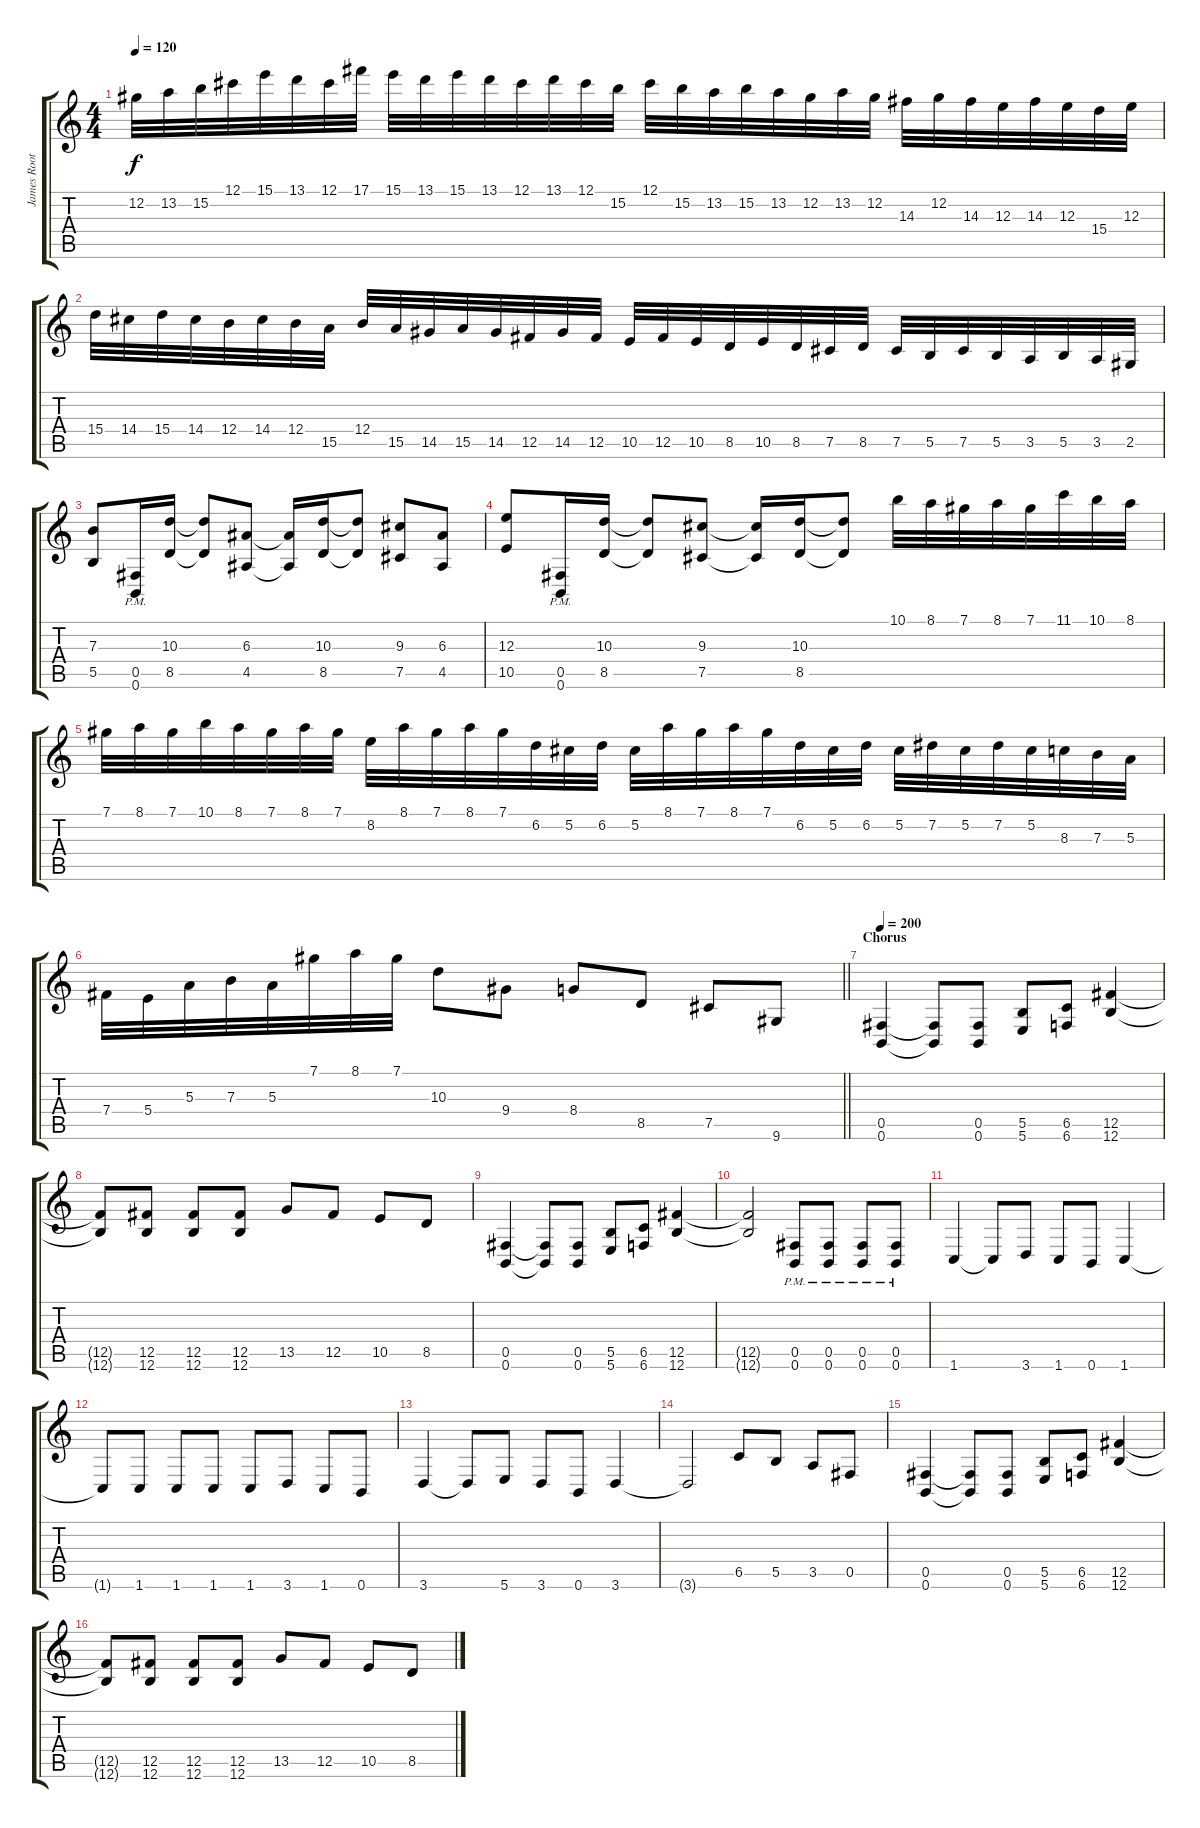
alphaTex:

\track ("James Root" "James Root") {instrument distortionguitar}
\staff {score tabs}
\tuning (Db4 Ab3 E3 B2 Gb2 B1) {hide}
\ts (4 4)
\tempo 120
\clef g2
\ks c
12.2.32{dy f} 13.2.32 15.2.32 12.1.32 15.1.32 13.1.32 12.1.32 17.1.32 15.1.32 13.1.32 15.1.32 13.1.32 12.1.32 13.1.32 12.1.32 15.2.32 12.1.32 15.2.32 13.2.32 15.2.32 13.2.32 12.2.32 13.2.32 12.2.32 14.3.32 12.2.32 14.3.32 12.3.32 14.3.32 12.3.32 15.4.32 12.3.32 |
15.4.32 14.4.32 15.4.32 14.4.32 12.4.32 14.4.32 12.4.32 15.5.32 12.4.32 15.5.32 14.5.32 15.5.32 14.5.32 12.5.32 14.5.32 12.5.32 10.5.32 12.5.32 10.5.32 8.5.32 10.5.32 8.5.32 7.5.32 8.5.32 7.5.32 5.5.32 7.5.32 5.5.32 3.5.32 5.5.32 3.5.32 2.5.32 |
(7.3 5.5).8 (0.5{pm} 0.6{pm}).16 (10.3 8.5).16 (10.3{t} 8.5{t}).8 (6.3 4.5).8 (6.3{t} 4.5{t}).16 (10.3 8.5).16 (10.3{t} 8.5{t}).8 (9.3 7.5).8 (6.3 4.5).8 |
(12.3 10.5).8 (0.5{pm} 0.6{pm}).16 (10.3 8.5).16 (10.3{t} 8.5{t}).8 (9.3 7.5).8 (9.3{t} 7.5{t}).16 (10.3 8.5).16 (10.3{t} 8.5{t}).8 10.1.32 8.1.32 7.1.32 8.1.32 7.1.32 11.1.32 10.1.32 8.1.32 |
7.1.32 8.1.32 7.1.32 10.1.32 8.1.32 7.1.32 8.1.32 7.1.32 8.2.32 8.1.32 7.1.32 8.1.32 7.1.32 6.2.32 5.2.32 6.2.32 5.2.32 8.1.32 7.1.32 8.1.32 7.1.32 6.2.32 5.2.32 6.2.32 5.2.32 7.2.32 5.2.32 7.2.32 5.2.32 8.3.32 7.3.32 5.3.32 |
\barLineRight lightlight
7.4.32 5.4.32 5.3.32 7.3.32 5.3.32 7.1.32 8.1.32 7.1.32 10.3.8 9.4.8 8.4.8 8.5.8 7.5.8 9.6.8 |
\section ("" "Chorus")
\tempo 200
(0.5 0.6).4 (0.5{t} 0.6{t}).8 (0.5 0.6).8 (5.5 5.6).8 (6.5 6.6).8 (12.5 12.6).4 |
(12.5{t} 12.6{t}).8 (12.5 12.6).8 (12.5 12.6).8 (12.5 12.6).8 13.5.8 12.5.8 10.5.8 8.5.8 |
(0.5 0.6).4 (0.5{t} 0.6{t}).8 (0.5 0.6).8 (5.5 5.6).8 (6.5 6.6).8 (12.5 12.6).4 |
(12.5{t} 12.6{t}).2 (0.5{pm} 0.6{pm}).8 (0.5{pm} 0.6{pm}).8 (0.5{pm} 0.6{pm}).8 (0.5{pm} 0.6{pm}).8 |
1.6.4 1.6{t}.8 3.6.8 1.6.8 0.6.8 1.6.4 |
1.6{t}.8 1.6.8 1.6.8 1.6.8 1.6.8 3.6.8 1.6.8 0.6.8 |
3.6.4 3.6{t}.8 5.6.8 3.6.8 0.6.8 3.6.4 |
3.6{t}.2 6.5.8 5.5.8 3.5.8 0.5.8 |
(0.5 0.6).4 (0.5{t} 0.6{t}).8 (0.5 0.6).8 (5.5 5.6).8 (6.5 6.6).8 (12.5 12.6).4 |
(12.5{t} 12.6{t}).8 (12.5 12.6).8 (12.5 12.6).8 (12.5 12.6).8 13.5.8 12.5.8 10.5.8 8.5.8
